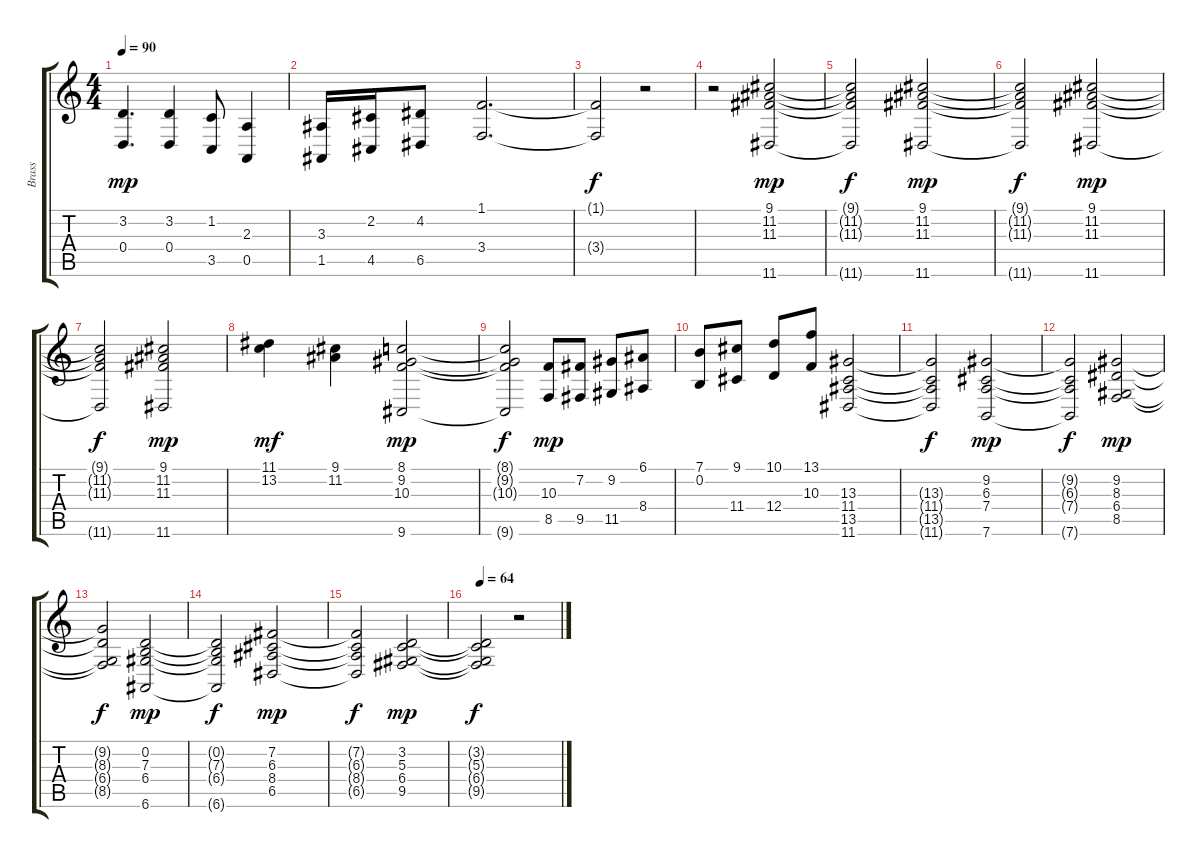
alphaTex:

\track ("Brass" "Brass") {instrument brasssection}
\staff {score tabs}
\tuning (E4 B3 G3 D3 A2 E2) {hide}
\ts (4 4)
\tempo 90
\clef g2
\ks c
(3.2 0.4).4{d dy mp} (3.2 0.4).4 (1.2 3.5).8 (2.3 0.5).4 |
(3.3 1.5).16 (2.2 4.5).16 (4.2 6.5).8 (1.1 3.4).2{d} |
(1.1{t} 3.4{t}).2{dy f} r.2 |
r.2 (9.1 11.2 11.3 11.6).2{dy mp} |
(9.1{t} 11.2{t} 11.3{t} 11.6{t}).2{dy f} (9.1 11.2 11.3 11.6).2{dy mp} |
(9.1{t} 11.2{t} 11.3{t} 11.6{t}).2{dy f} (9.1 11.2 11.3 11.6).2{dy mp} |
(9.1{t} 11.2{t} 11.3{t} 11.6{t}).2{dy f} (9.1 11.2 11.3 11.6).2{dy mp} |
(11.1 13.2).4{dy mf} (9.1 11.2).4 (8.1 9.2 10.3 9.6).2{dy mp} |
(8.1{t} 9.2{t} 10.3{t} 9.6{t}).2{dy f} (10.3 8.5).8{dy mp} (7.2 9.5).8 (9.2 11.5).8 (6.1 8.4).8 |
(7.1 0.2).8 (9.1 11.4).8 (10.1 12.4).8 (13.1 10.3).8 (13.3 11.4 13.5 11.6).2 |
(13.3{t} 11.4{t} 13.5{t} 11.6{t}).2{dy f} (9.2 6.3 7.4 7.6).2{dy mp} |
(9.2{t} 6.3{t} 7.4{t} 7.6{t}).2{dy f} (9.2 8.3 6.4 8.5).2{dy mp} |
(9.2{t} 8.3{t} 6.4{t} 8.5{t}).2{dy f} (0.2 7.3 6.4 6.6).2{dy mp} |
(0.2{t} 7.3{t} 6.4{t} 6.6{t}).2{dy f} (7.2 6.3 8.4 6.5).2{dy mp} |
(7.2{t} 6.3{t} 8.4{t} 6.5{t}).2{dy f} (3.2 5.3 6.4 9.5).2{dy mp} |
\tempo 64
(3.2{t} 5.3{t} 6.4{t} 9.5{t}).2{dy f} r.2
